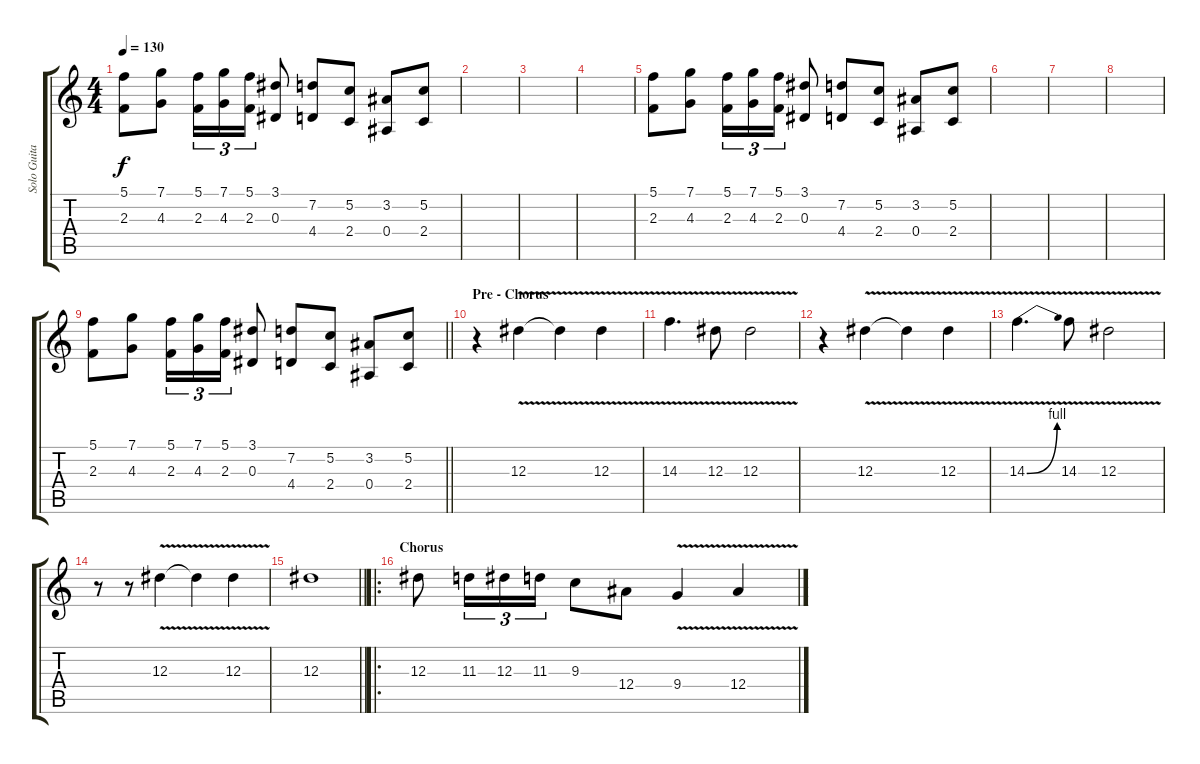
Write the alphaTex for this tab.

\track ("Solo Guitar" "Solo Guita") {instrument distortionguitar}
\staff {score tabs}
\tuning (C4 G3 Eb3 Bb2 F2 C2) {hide}
\ts (4 4)
\tempo 130
\clef g2
\ks c
(5.1 2.3).8{dy f} (7.1 4.3).8 (5.1 2.3).16{tu (3 2)} (7.1 4.3).16{tu (3 2)} (5.1 2.3).16{tu (3 2)} (3.1 0.3).8 (7.2 4.4).8 (5.2 2.4).8 (3.2 0.4).8 (5.2 2.4).8 |
|
|
|
(5.1 2.3).8 (7.1 4.3).8 (5.1 2.3).16{tu (3 2)} (7.1 4.3).16{tu (3 2)} (5.1 2.3).16{tu (3 2)} (3.1 0.3).8 (7.2 4.4).8 (5.2 2.4).8 (3.2 0.4).8 (5.2 2.4).8 |
|
|
|
\barLineRight lightlight
(5.1 2.3).8 (7.1 4.3).8 (5.1 2.3).16{tu (3 2)} (7.1 4.3).16{tu (3 2)} (5.1 2.3).16{tu (3 2)} (3.1 0.3).8 (7.2 4.4).8 (5.2 2.4).8 (3.2 0.4).8 (5.2 2.4).8 |
\section ("" "Pre - Chorus")
r.4 12.3{v}.4 12.3{t}.4 12.3{v}.4 |
14.3{v}.4{d} 12.3{v}.8 12.3{v}.2 |
r.4 12.3{v}.4 12.3{t}.4 12.3{v}.4 |
14.3{be (bend 0 0 60 4) v}.4{d} 14.3{v}.8 12.3{v}.2 |
r.8 r.8 12.3{v}.4 12.3{t}.4 12.3{v}.4 |
\barLineRight lightlight
12.3.1 |
\ro
\section ("" "Chorus")
12.3.8 11.3.16{tu (3 2)} 12.3.16{tu (3 2)} 11.3.16{tu (3 2)} 9.3.8 12.4.8 9.4{v}.4 12.4{v}.4
